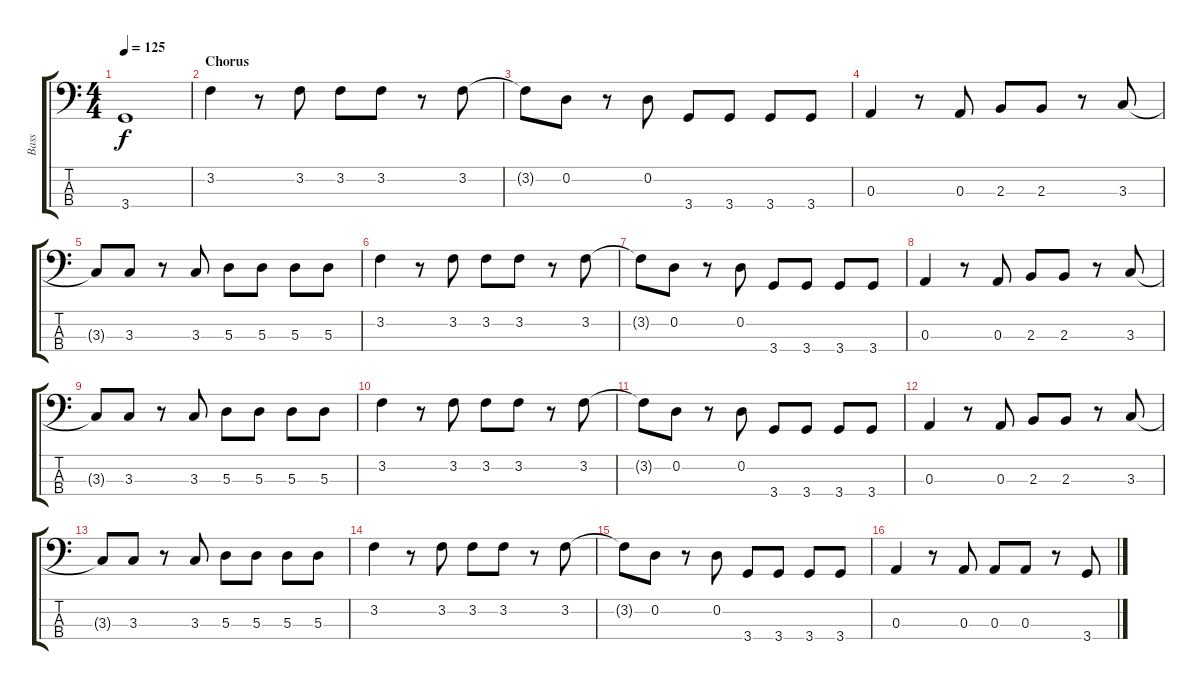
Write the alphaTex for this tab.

\track ("Bass" "Bass") {instrument electricbassfinger}
\staff {score tabs}
\tuning (G2 D2 A1 E1) {hide}
\ts (4 4)
\tempo 125
\clef f4
\ks c
3.4{t}.1{dy f} |
\section ("" "Chorus")
3.2.4 r.8 3.2.8 3.2.8 3.2.8 r.8 3.2.8 |
3.2{t}.8 0.2.8 r.8 0.2.8 3.4.8 3.4.8 3.4.8 3.4.8 |
0.3.4 r.8 0.3.8 2.3.8 2.3.8 r.8 3.3.8 |
3.3{t}.8 3.3.8 r.8 3.3.8 5.3.8 5.3.8 5.3.8 5.3.8 |
3.2.4 r.8 3.2.8 3.2.8 3.2.8 r.8 3.2.8 |
3.2{t}.8 0.2.8 r.8 0.2.8 3.4.8 3.4.8 3.4.8 3.4.8 |
0.3.4 r.8 0.3.8 2.3.8 2.3.8 r.8 3.3.8 |
3.3{t}.8 3.3.8 r.8 3.3.8 5.3.8 5.3.8 5.3.8 5.3.8 |
3.2.4 r.8 3.2.8 3.2.8 3.2.8 r.8 3.2.8 |
3.2{t}.8 0.2.8 r.8 0.2.8 3.4.8 3.4.8 3.4.8 3.4.8 |
0.3.4 r.8 0.3.8 2.3.8 2.3.8 r.8 3.3.8 |
3.3{t}.8 3.3.8 r.8 3.3.8 5.3.8 5.3.8 5.3.8 5.3.8 |
3.2.4 r.8 3.2.8 3.2.8 3.2.8 r.8 3.2.8 |
3.2{t}.8 0.2.8 r.8 0.2.8 3.4.8 3.4.8 3.4.8 3.4.8 |
0.3.4 r.8 0.3.8 0.3.8 0.3.8 r.8 3.4.8
